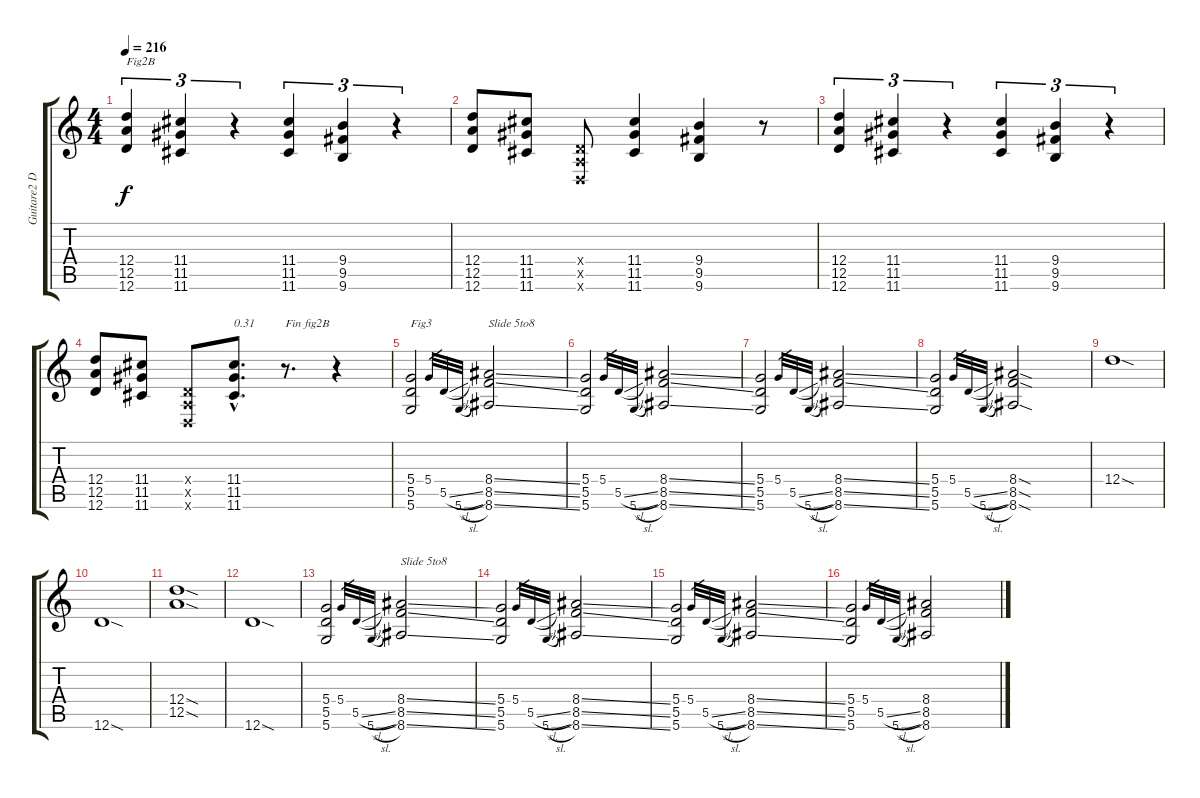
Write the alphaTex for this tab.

\track ("Guitare2 Dr-D" "Guitare2 D") {instrument distortionguitar}
\staff {score tabs}
\tuning (E4 B3 G3 D3 A2 D2) {hide}
\ts (4 4)
\tempo 216
\clef g2
\ks c
(12.4 12.5 12.6).4{tu (3 2) txt "Fig2B" dy f} (11.4 11.5 11.6).4{tu (3 2)} r.4{tu (3 2)} (11.4 11.5 11.6).4{tu (3 2)} (9.4 9.5 9.6).4{tu (3 2)} r.4{tu (3 2)} |
(12.4 12.5 12.6).8 (11.4 11.5 11.6).8 (0.4{x} 0.5{x} 0.6{x}).8 (11.4 11.5 11.6).4 (9.4 9.5 9.6).4 r.8 |
(12.4 12.5 12.6).4{tu (3 2)} (11.4 11.5 11.6).4{tu (3 2)} r.4{tu (3 2)} (11.4 11.5 11.6).4{tu (3 2)} (9.4 9.5 9.6).4{tu (3 2)} r.4{tu (3 2)} |
(12.4 12.5 12.6).8 (11.4 11.5 11.6).8 (0.4{x} 0.5{x} 0.6{x}).8 (11.4{hac} 11.5{hac} 11.6{hac}).8{d txt "0.31"} r.8{d txt "Fin fig2B"} r.4 |
(5.4 5.5 5.6).2{txt "Fig3"} 5.4.32{gr} 5.5{sl}.32{gr} 5.6{sl}.32{gr} (8.4{ss} 8.5{ss} 8.6{ss}).2{txt "Slide 5to8"} |
(5.4 5.5 5.6).2 5.4.32{gr} 5.5{sl}.32{gr} 5.6{sl}.32{gr} (8.4{ss} 8.5{ss} 8.6{ss}).2 |
(5.4 5.5 5.6).2 5.4.32{gr} 5.5{sl}.32{gr} 5.6{sl}.32{gr} (8.4{ss} 8.5{ss} 8.6{ss}).2 |
(5.4 5.5 5.6).2 5.4.32{gr} 5.5{sl}.32{gr} 5.6{sl}.32{gr} (8.4{sod} 8.5{sod} 8.6{sod}).2 |
12.4{sod}.1 |
12.6{sod}.1 |
(12.4{sod} 12.5{sod}).1 |
12.6{sod}.1 |
(5.4 5.5 5.6).2 5.4.32{gr} 5.5{sl}.32{gr} 5.6{sl}.32{gr} (8.4{ss} 8.5{ss} 8.6{ss}).2{txt "Slide 5to8"} |
(5.4 5.5 5.6).2 5.4.32{gr} 5.5{sl}.32{gr} 5.6{sl}.32{gr} (8.4{ss} 8.5{ss} 8.6{ss}).2 |
(5.4 5.5 5.6).2 5.4.32{gr} 5.5{sl}.32{gr} 5.6{sl}.32{gr} (8.4{ss} 8.5{ss} 8.6{ss}).2 |
(5.4 5.5 5.6).2 5.4.32{gr} 5.5{sl}.32{gr} 5.6{sl}.32{gr} (8.4{ss} 8.5{ss} 8.6{ss}).2
